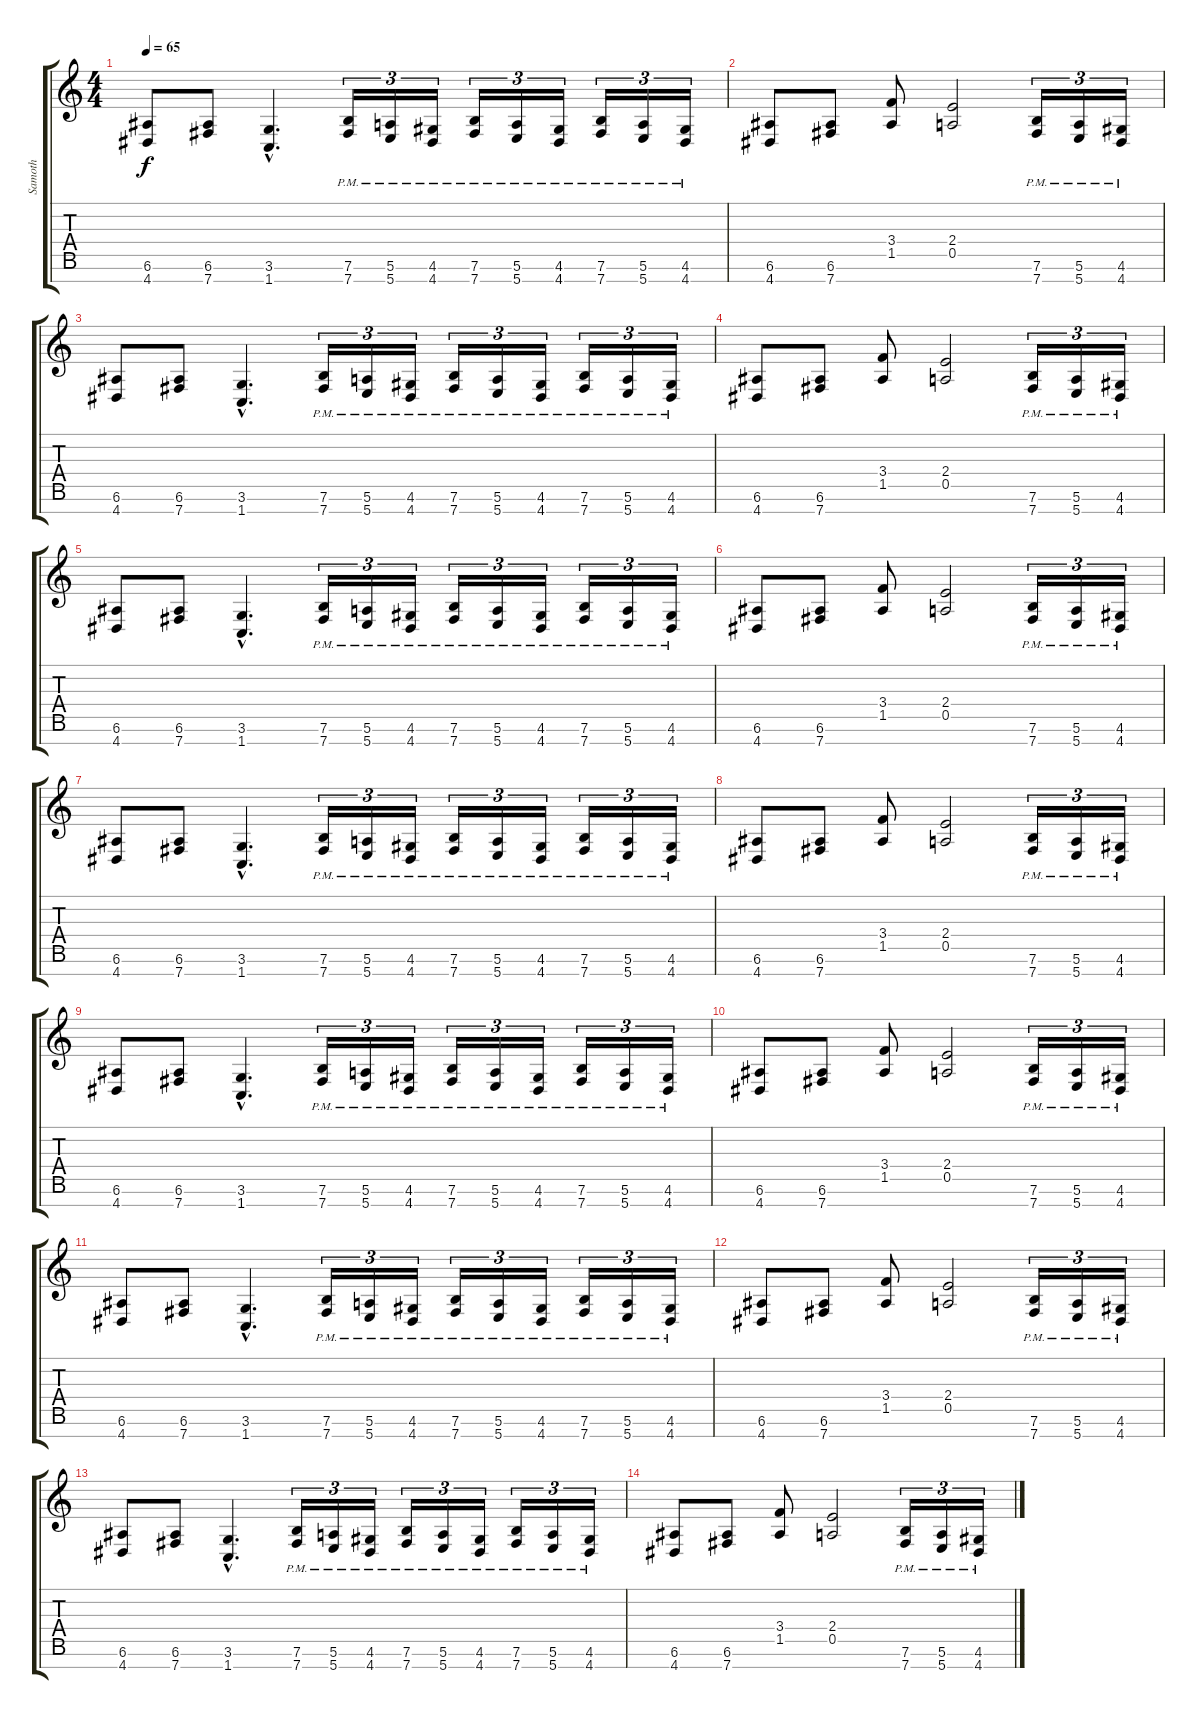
\track ("Samoth" "Samoth") {instrument distortionguitar}
\staff {score tabs}
\tuning (E4 B3 G3 D3 A2 E2 B1) {hide}
\ts (4 4)
\tempo 65
\clef g2
\ks c
(6.6 4.7).8{dy f} (6.6 7.7).8 (3.6{hac} 1.7{hac}).4{d} (7.6{pm} 7.7{pm}).16{tu (3 2)} (5.6{pm} 5.7{pm}).16{tu (3 2)} (4.6{pm} 4.7{pm}).16{tu (3 2)} (7.6{pm} 7.7{pm}).16{tu (3 2)} (5.6{pm} 5.7{pm}).16{tu (3 2)} (4.6{pm} 4.7{pm}).16{tu (3 2)} (7.6{pm} 7.7{pm}).16{tu (3 2)} (5.6{pm} 5.7{pm}).16{tu (3 2)} (4.6{pm} 4.7{pm}).16{tu (3 2)} |
(6.6 4.7).8 (6.6 7.7).8 (3.4 1.5).8 (2.4 0.5).2 (7.6{pm} 7.7{pm}).16{tu (3 2)} (5.6{pm} 5.7{pm}).16{tu (3 2)} (4.6{pm} 4.7{pm}).16{tu (3 2)} |
(6.6 4.7).8 (6.6 7.7).8 (3.6{hac} 1.7{hac}).4{d} (7.6{pm} 7.7{pm}).16{tu (3 2)} (5.6{pm} 5.7{pm}).16{tu (3 2)} (4.6{pm} 4.7{pm}).16{tu (3 2)} (7.6{pm} 7.7{pm}).16{tu (3 2)} (5.6{pm} 5.7{pm}).16{tu (3 2)} (4.6{pm} 4.7{pm}).16{tu (3 2)} (7.6{pm} 7.7{pm}).16{tu (3 2)} (5.6{pm} 5.7{pm}).16{tu (3 2)} (4.6{pm} 4.7{pm}).16{tu (3 2)} |
(6.6 4.7).8 (6.6 7.7).8 (3.4 1.5).8 (2.4 0.5).2 (7.6{pm} 7.7{pm}).16{tu (3 2)} (5.6{pm} 5.7{pm}).16{tu (3 2)} (4.6{pm} 4.7{pm}).16{tu (3 2)} |
(6.6 4.7).8 (6.6 7.7).8 (3.6{hac} 1.7{hac}).4{d} (7.6{pm} 7.7{pm}).16{tu (3 2)} (5.6{pm} 5.7{pm}).16{tu (3 2)} (4.6{pm} 4.7{pm}).16{tu (3 2)} (7.6{pm} 7.7{pm}).16{tu (3 2)} (5.6{pm} 5.7{pm}).16{tu (3 2)} (4.6{pm} 4.7{pm}).16{tu (3 2)} (7.6{pm} 7.7{pm}).16{tu (3 2)} (5.6{pm} 5.7{pm}).16{tu (3 2)} (4.6{pm} 4.7{pm}).16{tu (3 2)} |
(6.6 4.7).8{volume 8} (6.6 7.7).8 (3.4 1.5).8 (2.4 0.5).2 (7.6{pm} 7.7{pm}).16{tu (3 2)} (5.6{pm} 5.7{pm}).16{tu (3 2)} (4.6{pm} 4.7{pm}).16{tu (3 2)} |
(6.6 4.7).8 (6.6 7.7).8 (3.6{hac} 1.7{hac}).4{d} (7.6{pm} 7.7{pm}).16{tu (3 2)} (5.6{pm} 5.7{pm}).16{tu (3 2)} (4.6{pm} 4.7{pm}).16{tu (3 2)} (7.6{pm} 7.7{pm}).16{tu (3 2)} (5.6{pm} 5.7{pm}).16{tu (3 2)} (4.6{pm} 4.7{pm}).16{tu (3 2)} (7.6{pm} 7.7{pm}).16{tu (3 2)} (5.6{pm} 5.7{pm}).16{tu (3 2)} (4.6{pm} 4.7{pm}).16{tu (3 2)} |
(6.6 4.7).8 (6.6 7.7).8 (3.4 1.5).8 (2.4 0.5).2 (7.6{pm} 7.7{pm}).16{tu (3 2)} (5.6{pm} 5.7{pm}).16{tu (3 2)} (4.6{pm} 4.7{pm}).16{tu (3 2)} |
(6.6 4.7).8 (6.6 7.7).8 (3.6{hac} 1.7{hac}).4{d} (7.6{pm} 7.7{pm}).16{tu (3 2)} (5.6{pm} 5.7{pm}).16{tu (3 2)} (4.6{pm} 4.7{pm}).16{tu (3 2)} (7.6{pm} 7.7{pm}).16{tu (3 2)} (5.6{pm} 5.7{pm}).16{tu (3 2)} (4.6{pm} 4.7{pm}).16{tu (3 2)} (7.6{pm} 7.7{pm}).16{tu (3 2)} (5.6{pm} 5.7{pm}).16{tu (3 2)} (4.6{pm} 4.7{pm}).16{tu (3 2)} |
(6.6 4.7).8{volume 0} (6.6 7.7).8 (3.4 1.5).8 (2.4 0.5).2 (7.6{pm} 7.7{pm}).16{tu (3 2)} (5.6{pm} 5.7{pm}).16{tu (3 2)} (4.6{pm} 4.7{pm}).16{tu (3 2)} |
(6.6 4.7).8 (6.6 7.7).8 (3.6{hac} 1.7{hac}).4{d} (7.6{pm} 7.7{pm}).16{tu (3 2)} (5.6{pm} 5.7{pm}).16{tu (3 2)} (4.6{pm} 4.7{pm}).16{tu (3 2)} (7.6{pm} 7.7{pm}).16{tu (3 2)} (5.6{pm} 5.7{pm}).16{tu (3 2)} (4.6{pm} 4.7{pm}).16{tu (3 2)} (7.6{pm} 7.7{pm}).16{tu (3 2)} (5.6{pm} 5.7{pm}).16{tu (3 2)} (4.6{pm} 4.7{pm}).16{tu (3 2)} |
(6.6 4.7).8 (6.6 7.7).8 (3.4 1.5).8 (2.4 0.5).2 (7.6{pm} 7.7{pm}).16{tu (3 2)} (5.6{pm} 5.7{pm}).16{tu (3 2)} (4.6{pm} 4.7{pm}).16{tu (3 2)} |
(6.6 4.7).8 (6.6 7.7).8 (3.6{hac} 1.7{hac}).4{d} (7.6{pm} 7.7{pm}).16{tu (3 2)} (5.6{pm} 5.7{pm}).16{tu (3 2)} (4.6{pm} 4.7{pm}).16{tu (3 2)} (7.6{pm} 7.7{pm}).16{tu (3 2)} (5.6{pm} 5.7{pm}).16{tu (3 2)} (4.6{pm} 4.7{pm}).16{tu (3 2)} (7.6{pm} 7.7{pm}).16{tu (3 2)} (5.6{pm} 5.7{pm}).16{tu (3 2)} (4.6{pm} 4.7{pm}).16{tu (3 2)} |
(6.6 4.7).8{volume 0} (6.6 7.7).8 (3.4 1.5).8 (2.4 0.5).2 (7.6{pm} 7.7{pm}).16{tu (3 2)} (5.6{pm} 5.7{pm}).16{tu (3 2)} (4.6{pm} 4.7{pm}).16{tu (3 2)}
